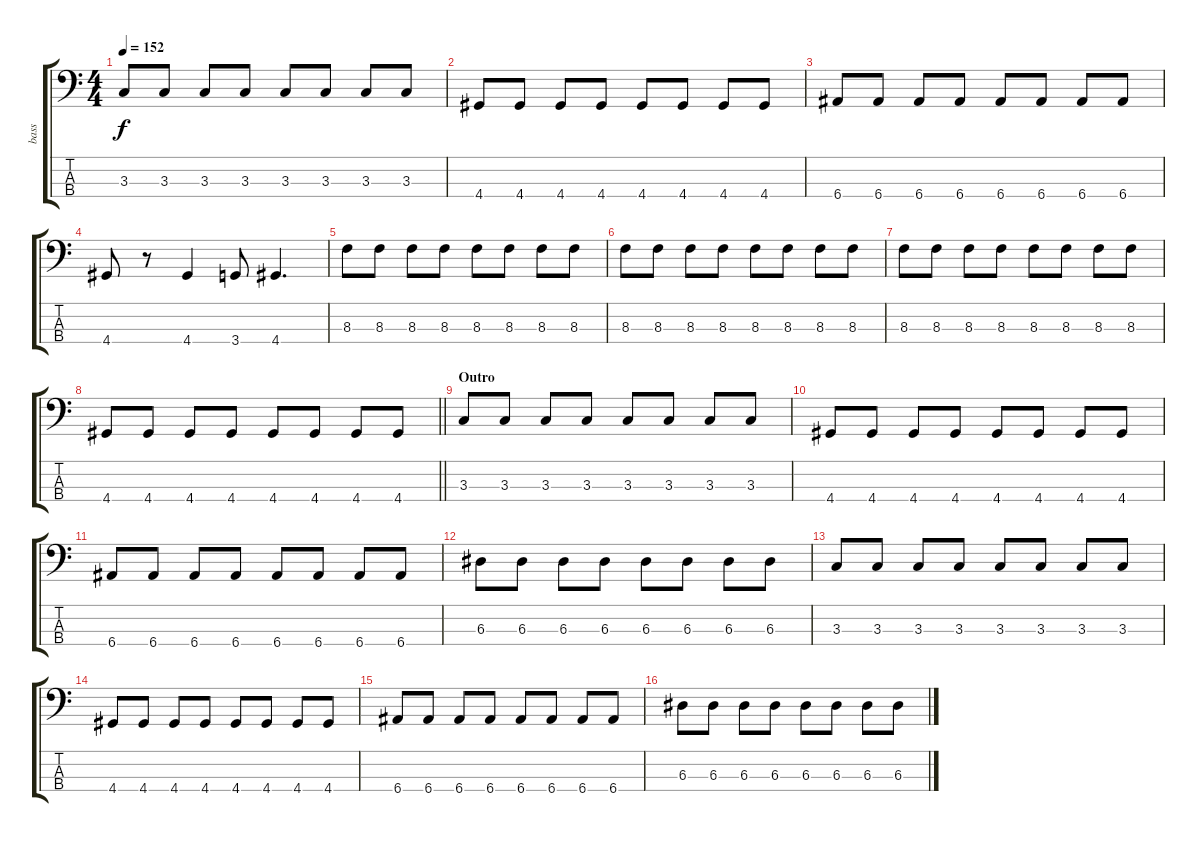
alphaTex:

\track ("bass" "bass") {instrument electricbasspick}
\staff {score tabs}
\tuning (G2 D2 A1 E1) {hide}
\ts (4 4)
\tempo 152
\clef f4
\ks c
3.3.8{dy f} 3.3.8 3.3.8 3.3.8 3.3.8 3.3.8 3.3.8 3.3.8 |
4.4.8 4.4.8 4.4.8 4.4.8 4.4.8 4.4.8 4.4.8 4.4.8 |
6.4.8 6.4.8 6.4.8 6.4.8 6.4.8 6.4.8 6.4.8 6.4.8 |
4.4.8 r.8 4.4.4 3.4.8 4.4.4{d} |
8.3.8 8.3.8 8.3.8 8.3.8 8.3.8 8.3.8 8.3.8 8.3.8 |
8.3.8 8.3.8 8.3.8 8.3.8 8.3.8 8.3.8 8.3.8 8.3.8 |
8.3.8 8.3.8 8.3.8 8.3.8 8.3.8 8.3.8 8.3.8 8.3.8 |
\barLineRight lightlight
4.4.8 4.4.8 4.4.8 4.4.8 4.4.8 4.4.8 4.4.8 4.4.8 |
\section ("" "Outro")
3.3.8 3.3.8 3.3.8 3.3.8 3.3.8 3.3.8 3.3.8 3.3.8 |
4.4.8 4.4.8 4.4.8 4.4.8 4.4.8 4.4.8 4.4.8 4.4.8 |
6.4.8 6.4.8 6.4.8 6.4.8 6.4.8 6.4.8 6.4.8 6.4.8 |
6.3.8 6.3.8 6.3.8 6.3.8 6.3.8 6.3.8 6.3.8 6.3.8 |
3.3.8 3.3.8 3.3.8 3.3.8 3.3.8 3.3.8 3.3.8 3.3.8 |
4.4.8 4.4.8 4.4.8 4.4.8 4.4.8 4.4.8 4.4.8 4.4.8 |
6.4.8 6.4.8 6.4.8 6.4.8 6.4.8 6.4.8 6.4.8 6.4.8 |
6.3.8 6.3.8 6.3.8 6.3.8 6.3.8 6.3.8 6.3.8 6.3.8
